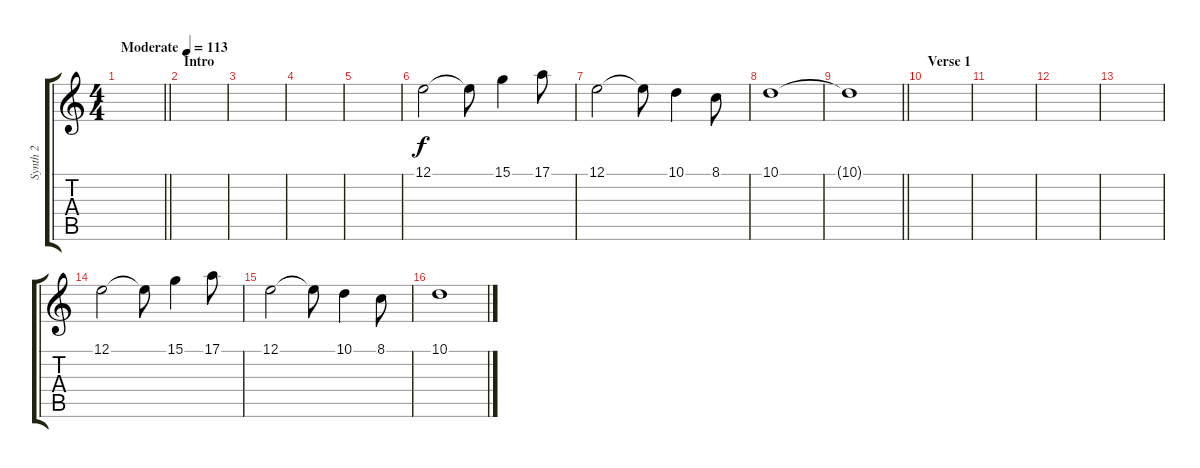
\track ("Synth 2" "Synth 2") {instrument flute}
\staff {score tabs}
\tuning (E4 B3 G3 D3 A2 E2) {hide}
\ts (4 4)
\tempo (113 "Moderate")
\clef g2
\barLineRight lightlight
\ks c
|
\section ("" "Intro")
|
|
|
|
12.1.2 12.1{t}.8 15.1.4 17.1.8 |
12.1.2 12.1{t}.8 10.1.4 8.1.8 |
10.1.1 |
\barLineRight lightlight
10.1{t}.1 |
\section ("" "Verse 1")
|
|
|
|
12.1.2 12.1{t}.8 15.1.4 17.1.8 |
12.1.2 12.1{t}.8 10.1.4 8.1.8 |
10.1.1
